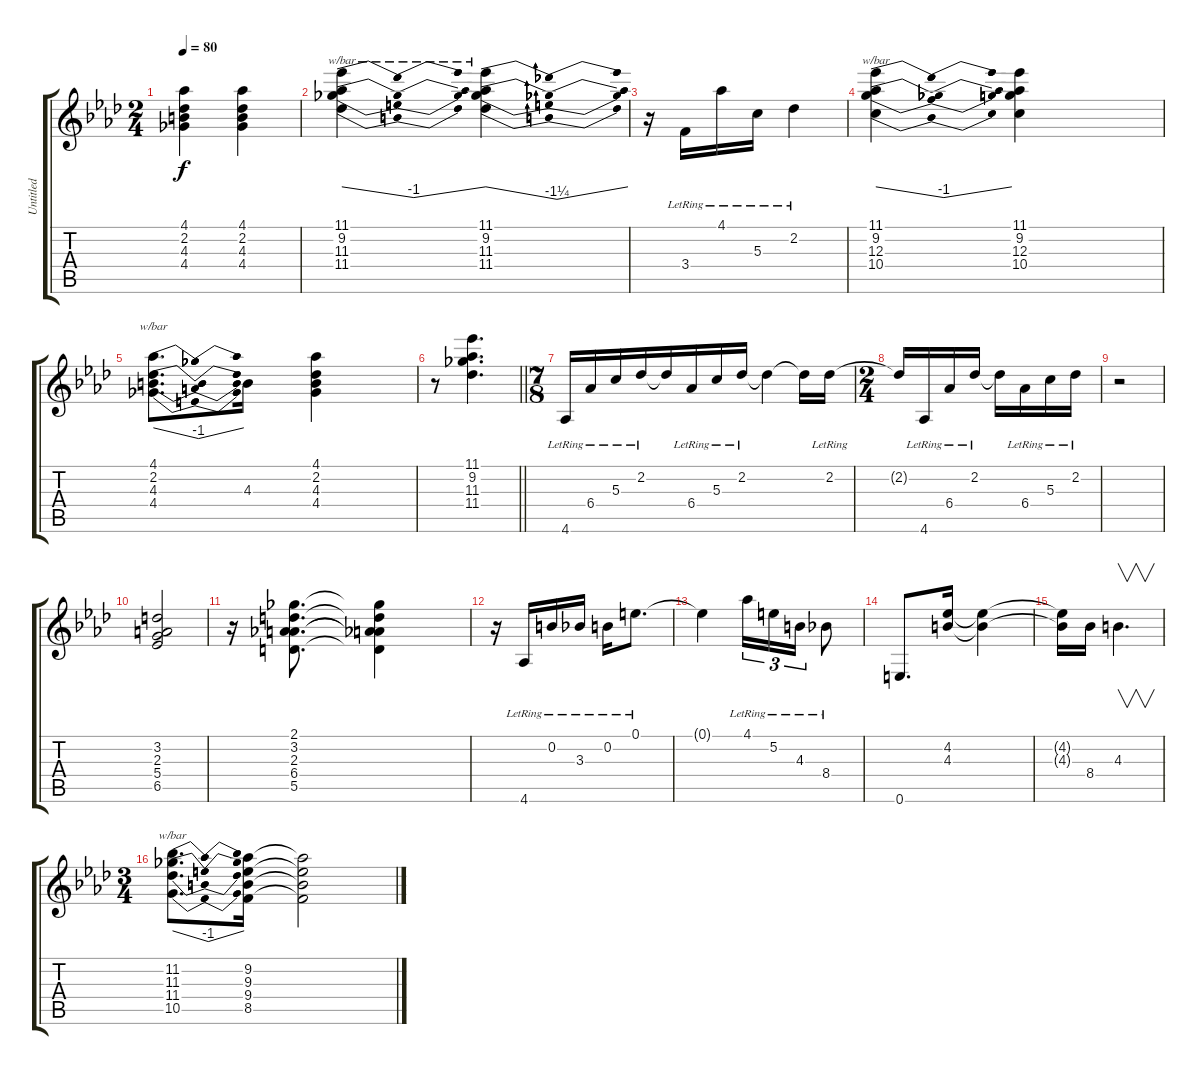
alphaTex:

\track ("Untitled" "Untitled") {instrument electricguitarclean}
\staff {score tabs}
\tuning (E4 B3 G3 D3 A2 E2) {hide}
\ts (2 4)
\tempo 80
\clef g2
\ks ab
(4.1 2.2 4.3 4.4).4{dy f} (4.1 2.2 4.3 4.4).4 |
(11.1 9.2 11.3 11.4).4{tbe (dip default 0 0 30 -4 60 0)} (11.1 9.2 11.3 11.4).4{tbe (dip default 0 0 30 -5 60 0)} |
r.16 3.4{lr}.16 4.1{lr}.16 5.3{lr}.16 2.2{lr}.4 |
(11.1 9.2 12.3 10.4).4{tbe (dip default 0 0 30 -4 60 0)} (11.1 9.2 12.3 10.4).4 |
(4.1 2.2 4.3 4.4).8{d tbe (dip default 0 0 30 -4 60 0)} 4.3.16 (4.1 2.2 4.3 4.4).4 |
\barLineRight lightlight
r.8 (11.1 9.2 11.3 11.4).4{d} |
\ts (7 8)
4.6{lr}.16 6.4{lr}.16 5.3{lr}.16 2.2{lr}.16 2.2{t}.16 6.4{lr}.16 5.3{lr}.16 2.2{lr}.16 2.2{t}.4 2.2{t}.16 2.2{lr}.16 |
\ts (2 4)
2.2{t}.16 4.6{lr}.16 6.4{lr}.16 2.2{lr}.16 2.2{t}.16 6.4{lr}.16 5.3{lr}.16 2.2{lr}.16 |
r.2 |
(3.2 2.3 5.4 6.5).2 |
r.16 (2.1 3.2 2.3 6.4 5.5).8{d} (2.1{t} 3.2{t} 2.3{t} 6.4{t} 5.5{t}).4 |
r.16 4.6{lr}.16 0.2{lr}.16 3.3{lr}.16 0.2{lr}.16 0.1{lr}.8{d} |
0.1{t}.4 4.1{lr}.16{tu (3 2)} 5.2{lr}.16{tu (3 2)} 4.3{lr}.16{tu (3 2)} 8.4{lr}.8 |
0.6.8{d} (4.2 4.3).16 (4.2{t} 4.3{t}).4 |
(4.2{t} 4.3{t}).16 8.4.16 4.3.4{v d} |
\ts (3 4)
(11.2 11.3 11.4 10.5).8{d tbe (dip default 0 0 30 -4 60 0)} (9.2 9.3 9.4 8.5).16 (9.2{t} 9.3{t} 9.4{t} 8.5{t}).2
